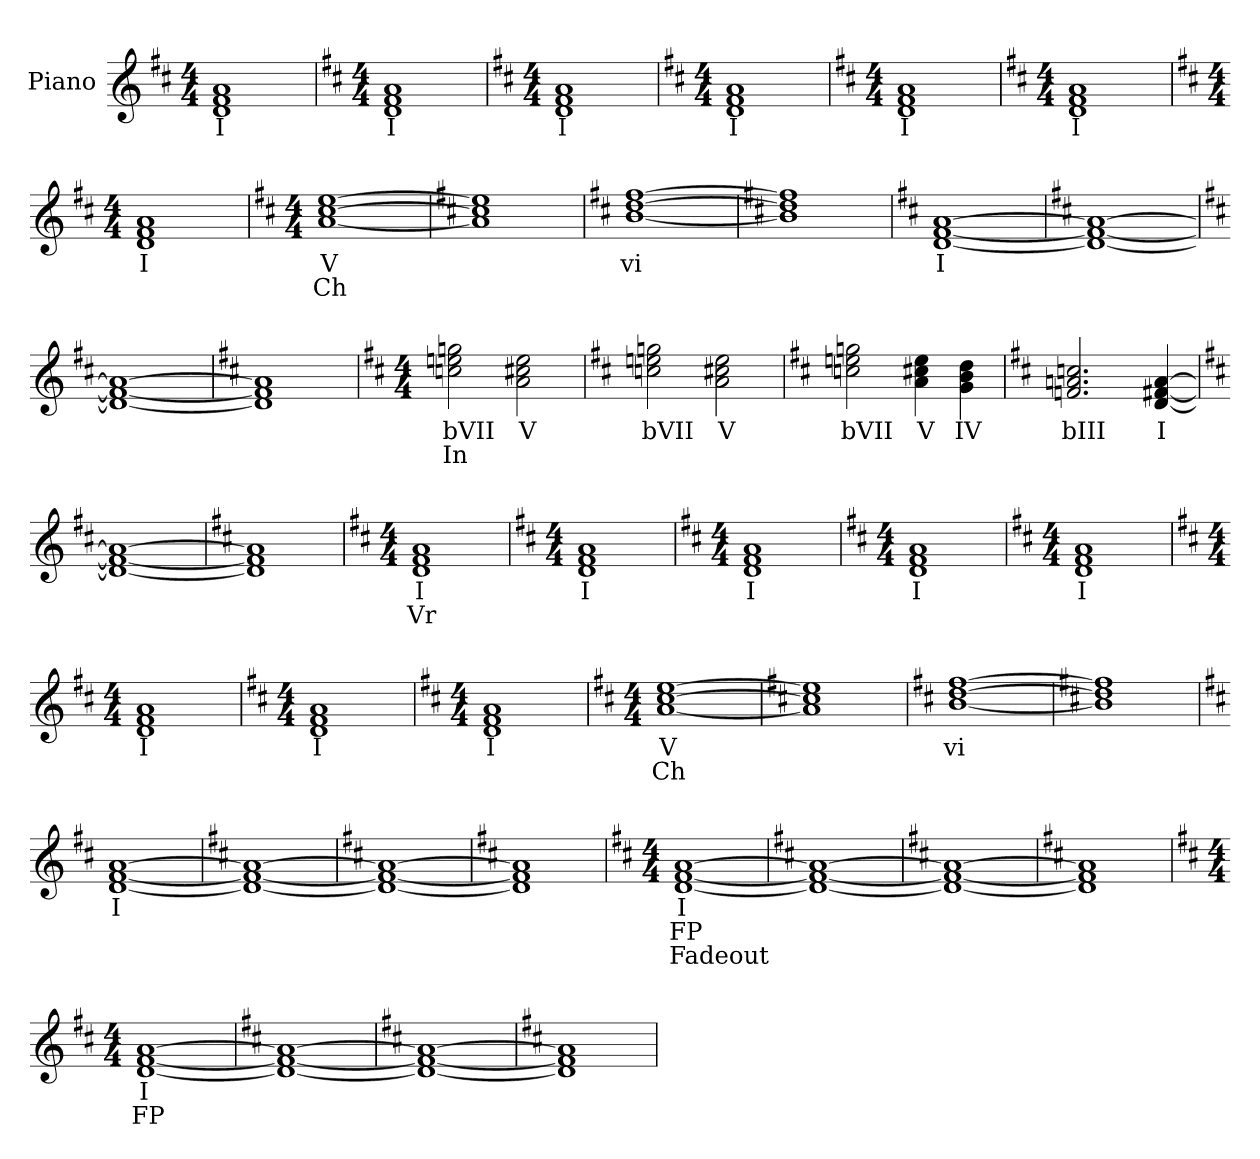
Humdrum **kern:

**kern	**text	**text	**text
*part1	*part1	*part1	*part1
*staff1	*staff1	*staff1	*staff1
*I"Piano	*	*	*
*I'Pno	*	*	*
*k[f#c#]	*	*	*
*D:	*	*	*
*M4/4	*	*	*
=	=	=	=
1d 1f# 1a	I	.	.
=	=	=	=
*k[f#c#]	*	*	*
*D:	*	*	*
*M4/4	*	*	*
1d 1f# 1a	I	.	.
=	=	=	=
*k[f#c#]	*	*	*
*D:	*	*	*
*M4/4	*	*	*
1d 1f# 1a	I	.	.
=	=	=	=
*k[f#c#]	*	*	*
*D:	*	*	*
*M4/4	*	*	*
1d 1f# 1a	I	.	.
=	=	=	=
*k[f#c#]	*	*	*
*D:	*	*	*
*M4/4	*	*	*
1d 1f# 1a	I	.	.
=	=	=	=
*k[f#c#]	*	*	*
*D:	*	*	*
*M4/4	*	*	*
1d 1f# 1a	I	.	.
=	=	=	=
*k[f#c#]	*	*	*
*D:	*	*	*
*M4/4	*	*	*
1d 1f# 1a	I	.	.
=	=	=	=
*k[f#c#]	*	*	*
*D:	*	*	*
*M4/4	*	*	*
[1a [1cc# [1ee	V	Ch	.
=	=	=	=
*k[f#c#]	*	*	*
*D:	*	*	*
1a] 1cc#] 1ee]	.	.	.
=	=	=	=
*k[f#c#]	*	*	*
*D:	*	*	*
[1b [1dd [1ff#	vi	.	.
=	=	=	=
*k[f#c#]	*	*	*
*D:	*	*	*
1b] 1dd] 1ff#]	.	.	.
=	=	=	=
*k[f#c#]	*	*	*
*D:	*	*	*
[1d [1f# [1a	I	.	.
=	=	=	=
*k[f#c#]	*	*	*
*D:	*	*	*
1d_ 1f#_ 1a_	.	.	.
=	=	=	=
*k[f#c#]	*	*	*
*D:	*	*	*
1d_ 1f#_ 1a_	.	.	.
=	=	=	=
*k[f#c#]	*	*	*
*D:	*	*	*
1d] 1f#] 1a]	.	.	.
=	=	=	=
*k[f#c#]	*	*	*
*D:	*	*	*
*M4/4	*	*	*
2ccn 2een 2ggn	bVII	In	.
2a 2cc#X 2ee	V	.	.
=	=	=	=
*k[f#c#]	*	*	*
*D:	*	*	*
2ccn 2een 2ggn	bVII	.	.
2a 2cc#X 2ee	V	.	.
=	=	=	=
*k[f#c#]	*	*	*
*D:	*	*	*
2ccn 2een 2ggn	bVII	.	.
4a 4cc#X 4ee	V	.	.
4g 4b 4dd	IV	.	.
=	=	=	=
*k[f#c#]	*	*	*
*D:	*	*	*
2.fn 2.an 2.ccn	bIII	.	.
[4d [4f#X [4a	I	.	.
=	=	=	=
*k[f#c#]	*	*	*
*D:	*	*	*
1d_ 1f#_ 1a_	.	.	.
=	=	=	=
*k[f#c#]	*	*	*
*D:	*	*	*
1d] 1f#] 1a]	.	.	.
=	=	=	=
*k[f#c#]	*	*	*
*D:	*	*	*
*M4/4	*	*	*
1d 1f# 1a	I	Vr	.
=	=	=	=
*k[f#c#]	*	*	*
*D:	*	*	*
*M4/4	*	*	*
1d 1f# 1a	I	.	.
=	=	=	=
*k[f#c#]	*	*	*
*D:	*	*	*
*M4/4	*	*	*
1d 1f# 1a	I	.	.
=	=	=	=
*k[f#c#]	*	*	*
*D:	*	*	*
*M4/4	*	*	*
1d 1f# 1a	I	.	.
=	=	=	=
*k[f#c#]	*	*	*
*D:	*	*	*
*M4/4	*	*	*
1d 1f# 1a	I	.	.
=	=	=	=
*k[f#c#]	*	*	*
*D:	*	*	*
*M4/4	*	*	*
1d 1f# 1a	I	.	.
=	=	=	=
*k[f#c#]	*	*	*
*D:	*	*	*
*M4/4	*	*	*
1d 1f# 1a	I	.	.
=	=	=	=
*k[f#c#]	*	*	*
*D:	*	*	*
*M4/4	*	*	*
1d 1f# 1a	I	.	.
=	=	=	=
*k[f#c#]	*	*	*
*D:	*	*	*
*M4/4	*	*	*
[1a [1cc# [1ee	V	Ch	.
=	=	=	=
*k[f#c#]	*	*	*
*D:	*	*	*
1a] 1cc#] 1ee]	.	.	.
=	=	=	=
*k[f#c#]	*	*	*
*D:	*	*	*
[1b [1dd [1ff#	vi	.	.
=	=	=	=
*k[f#c#]	*	*	*
*D:	*	*	*
1b] 1dd] 1ff#]	.	.	.
=	=	=	=
*k[f#c#]	*	*	*
*D:	*	*	*
[1d [1f# [1a	I	.	.
=	=	=	=
*k[f#c#]	*	*	*
*D:	*	*	*
1d_ 1f#_ 1a_	.	.	.
=	=	=	=
*k[f#c#]	*	*	*
*D:	*	*	*
1d_ 1f#_ 1a_	.	.	.
=	=	=	=
*k[f#c#]	*	*	*
*D:	*	*	*
1d] 1f#] 1a]	.	.	.
=	=	=	=
*k[f#c#]	*	*	*
*D:	*	*	*
*M4/4	*	*	*
[1d [1f# [1a	I	FP	Fadeout
=	=	=	=
*k[f#c#]	*	*	*
*D:	*	*	*
1d_ 1f#_ 1a_	.	.	.
=	=	=	=
*k[f#c#]	*	*	*
*D:	*	*	*
1d_ 1f#_ 1a_	.	.	.
=	=	=	=
*k[f#c#]	*	*	*
*D:	*	*	*
1d] 1f#] 1a]	.	.	.
=	=	=	=
*k[f#c#]	*	*	*
*D:	*	*	*
*M4/4	*	*	*
[1d [1f# [1a	I	FP	.
=	=	=	=
*k[f#c#]	*	*	*
*D:	*	*	*
1d_ 1f#_ 1a_	.	.	.
=	=	=	=
*k[f#c#]	*	*	*
*D:	*	*	*
1d_ 1f#_ 1a_	.	.	.
=	=	=	=
*k[f#c#]	*	*	*
*D:	*	*	*
1d] 1f#] 1a]	.	.	.
=	=	=	=
*-	*-	*-	*-
